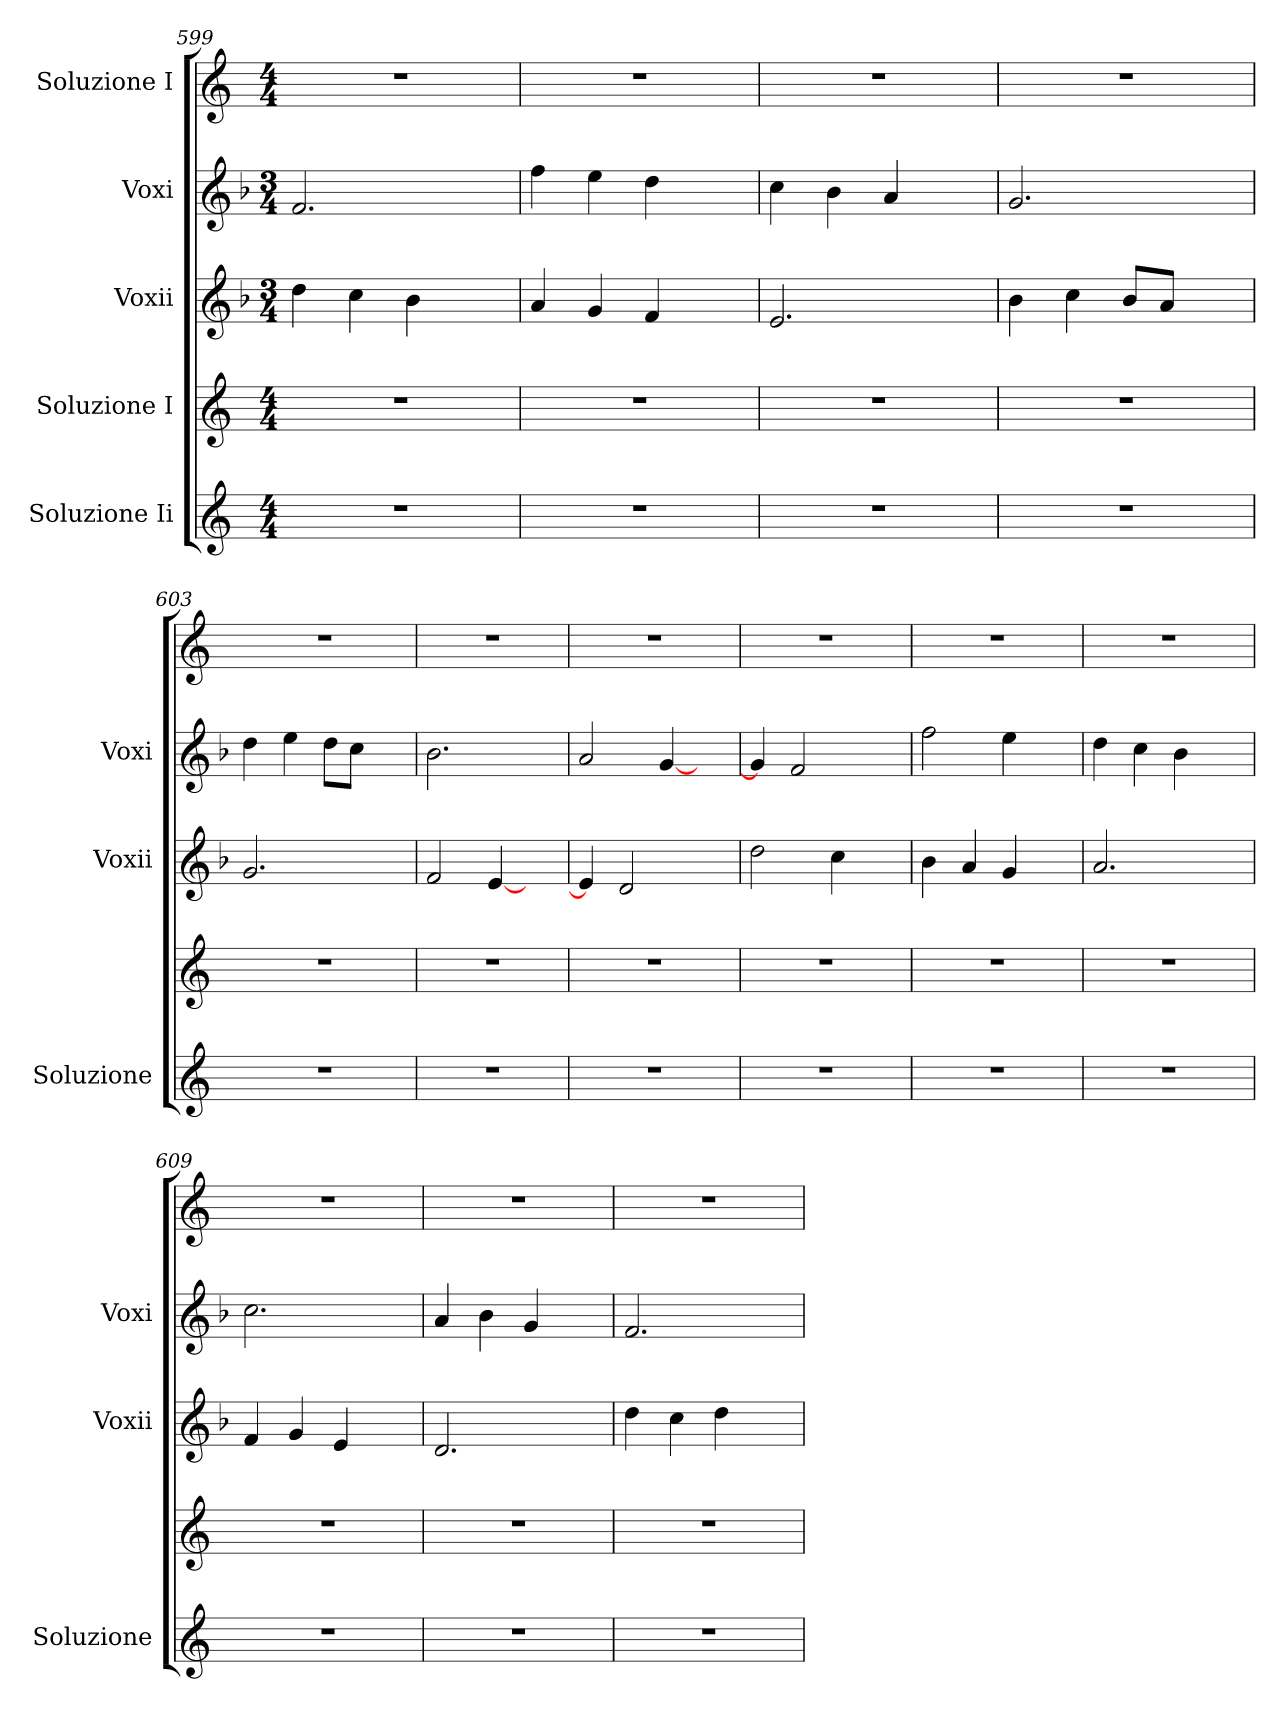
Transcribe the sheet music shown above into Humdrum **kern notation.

**kern	**kern	**kern	**kern	**kern
*part5	*part4	*part3	*part2	*part1
*staff5	*staff4	*staff3	*staff2	*staff1
*I"Soluzione Ii	*I"Soluzione I	*I"Voxii	*I"Voxi	*I"Soluzione I
*I'Soluzione	*	*I'Voxii	*I'Voxi	*
*clefG2	*clefG2	*clefG2	*clefG2	*clefG2
*k[]	*k[]	*k[b-]	*k[b-]	*k[]
*C:	*C:	*F:	*F:	*C:
*M4/4	*M4/4	*M3/4	*M3/4	*M4/4
=599	=599	=599	=599	=599
1r	1r	4dd\	2.f/	1r
.	.	4cc\	.	.
.	.	4b-\	.	.
.	.	4ryy	4ryy	.
!!LO:LB:g=z
=600	=600	=600	=600	=600
1r	1r	4a/	4ff\	1r
.	.	4g/	4ee\	.
.	.	4f/	4dd\	.
.	.	4ryy	4ryy	.
=601	=601	=601	=601	=601
1r	1r	2.e/	4cc\	1r
.	.	.	4b-\	.
.	.	.	4a/	.
.	.	4ryy	4ryy	.
=602	=602	=602	=602	=602
1r	1r	4b-\	2.g/	1r
.	.	4cc\	.	.
.	.	8b-/L	.	.
.	.	8a/J	.	.
.	.	4ryy	4ryy	.
=603	=603	=603	=603	=603
1r	1r	2.g/	4dd\	1r
.	.	.	4ee\	.
.	.	.	8dd\L	.
.	.	.	8cc\J	.
.	.	4ryy	4ryy	.
=604	=604	=604	=604	=604
1r	1r	2f/	2.b-\	1r
.	.	[<4e/	.	.
.	.	4ryy	4ryy	.
=605	=605	=605	=605	=605
1r	1r	4e/]	2a/	1r
.	.	2d/	.	.
.	.	.	[<4g/	.
.	.	4ryy	4ryy	.
=606	=606	=606	=606	=606
1r	1r	2dd\	4g/]	1r
.	.	.	2f/	.
.	.	4cc\	.	.
.	.	4ryy	4ryy	.
!!LO:LB:g=z
=607	=607	=607	=607	=607
1r	1r	4b-\	2ff\	1r
.	.	4a/	.	.
.	.	4g/	4ee\	.
.	.	4ryy	4ryy	.
=608	=608	=608	=608	=608
1r	1r	2.a/	4dd\	1r
.	.	.	4cc\	.
.	.	.	4b-\	.
.	.	4ryy	4ryy	.
=609	=609	=609	=609	=609
1r	1r	4f/	2.cc\	1r
.	.	4g/	.	.
.	.	4e/	.	.
.	.	4ryy	4ryy	.
=610	=610	=610	=610	=610
1r	1r	2.d/	4a/	1r
.	.	.	4b-\	.
.	.	.	4g/	.
.	.	4ryy	4ryy	.
=611	=611	=611	=611	=611
1r	1r	4dd\	2.f/	1r
.	.	4cc\	.	.
.	.	4dd\	.	.
.	.	4ryy	4ryy	.
=	=	=	=	=
*-	*-	*-	*-	*-
